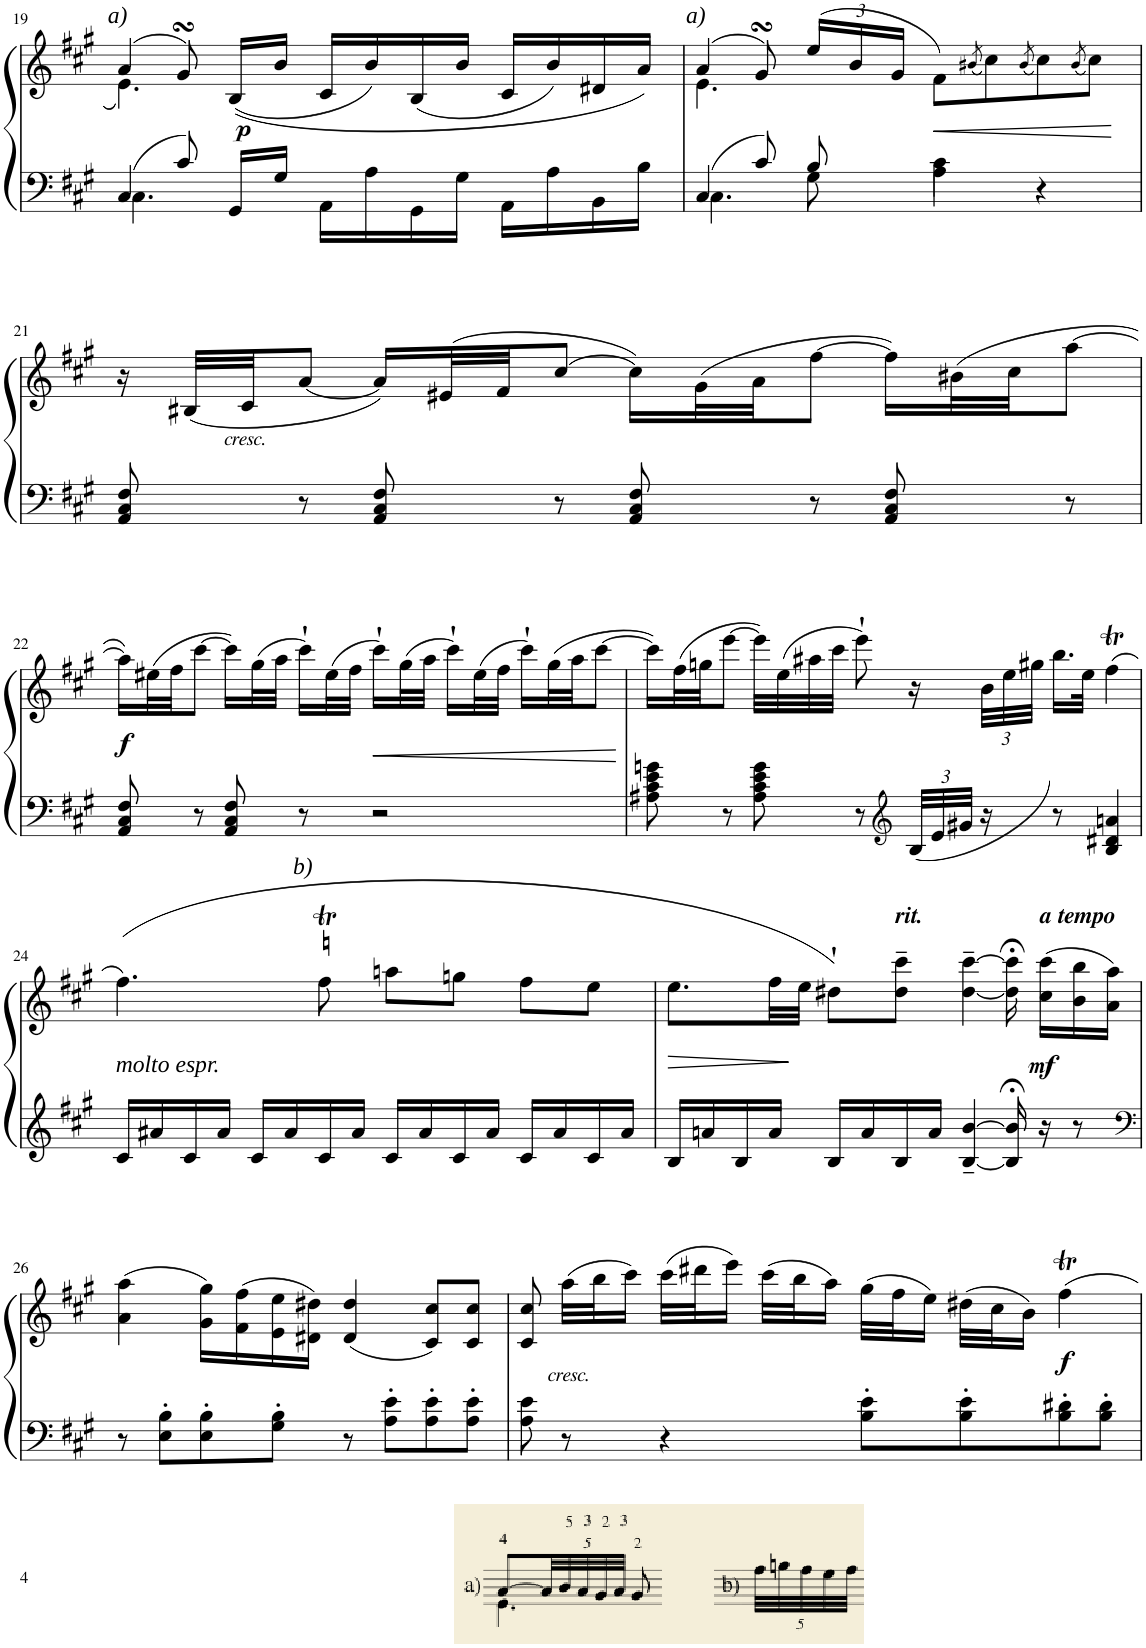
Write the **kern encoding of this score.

**kern	**kern	**dynam
*part1	*part1	*part1
*staff2	*staff1	*staff1/2
*I"Piano	*	*
*I'Pno	*	*
!!LO:PB:g=z
*clefF4	*clefG2	*
*k[f#c#g#]	*k[f#c#g#]	*
*M4/4	*M4/4	*
*met(c)	*met(c)	*
=19	=19	=19
*^	*^	*
!	!	!LO:TX:a:i:t=a)	!	!
4C#/	4.C#\	(4a/	4.e\	.
8c#/	.	8g#sSsS/)	.	.
!	!	!	!	!LO:DY:b
16GG#/LL	8ryy	((16B/LL	8ryy	p
16G#/JJ	.	16b/JJ	.	.
16AA\LL	2ryy	16c#/LL	2ryy	.
16A\	.	16b/)	.	.
16GG#\	.	(16B/	.	.
16G#\JJ	.	16b/JJ	.	.
16AA\LL	.	16c#/LL	.	.
16A\	.	16b/)	.	.
16BB\	.	16d#X/	.	.
16B\JJ	.	16a/JJ)	.	.
=20	=20	=20	=20	=20
!	!	!LO:TX:a:i:t=a)	!	!
4C#/	4.C#\	(4a/	4.e\	.
8c#/	.	8g#sSsS/)	.	.
*	*	*Xbrackettup	*	*
8B/	8G#\	(24ee/LL	8ryy	.
.	.	24b/	.	.
.	.	24g#/JJ	.	.
!	!	!	!	!LO:HP:b
4c#\	4A\	8f#\L)	2ryy	<
.	.	(8qb#X/	.	.
.	.	8cc#\)	.	.
.	.	(8qb#/	.	.
4r	4ryy	8cc#\)	.	.
.	.	(8qb#/	.	.
.	.	8cc#\J)	.	.
*v	*v	*	*	*
*	*v	*v	*
.	.	[
!!LO:LB:g=z
=21	=21	=21
8AA/ 8C#/ 8F#/	16r	.
.	(32B#X/LLL	.
!	!	!LO:DY:b
.	32c#/JJ	other-dynamics
8r	[8a/J	.
8AA/ 8C#/ 8F#/	16a/LL])	.
.	(32e#X/L	.
.	32f#/JJ	.
8r	[8cc#/J	.
8AA/ 8C#/ 8F#/	16cc#\LL])	.
.	(32g#\L	.
.	32a\JJ	.
8r	[8ff#\J	.
8AA/ 8C#/ 8F#/	16ff#\LL])	.
.	(32b#X\L	.
.	32cc#\JJ	.
8r	[8aa\J	.
!!LO:LB:g=z
=22	=22	=22
!	!	!LO:DY:b
8AA/ 8C#/ 8F#/	16aa\LL])	f
.	(32ee#X\L	.
.	32ff#\JJ	.
8r	[8ccc#\J	.
8AA/ 8C#/ 8F#/	16ccc#\LL])	.
.	(32gg#\L	.
.	32aa\JJJ	.
8r	16ccc#`\LL)	.
.	(32ee#\L	.
.	32ff#\JJJ	.
!	!	!LO:HP:b
2r	16ccc#`\LL)	<
.	(32gg#\L	.
.	32aa\JJJ	.
.	16ccc#`\LL)	.
.	(32ee#\L	.
.	32ff#\JJJ	.
.	16ccc#`\LL)	.
.	(32gg#\L	.
.	32aa\JJ	.
.	[8ccc#\J	.
.	.	[
=23	=23	=23
8A#X\ 8c#\ 8e\ 8gn\	16ccc#\LL])	.
.	(32ff#\L	.
.	32ggn\JJ	.
8r	[8eee\J	.
8A#\ 8c#\ 8e\ 8g\	32eee\LLL])	.
.	(32ee\	.
.	32aa#X\	.
.	32ccc#\JJJ	.
8r	8eee`\)	.
*clefG2	*	*
*Xbrackettup	*	*
(48B/LLL	16r	.
48e/	.	.
48g#X/JJJ	.	.
16r	48b\LLL	.
.	48ee\	.
.	48gg#X\JJJ	.
8r	(16.bb\LL	.
.	32ee\JJk	.
4B/ 4d#X/ 4an/	(4ff#T\	.
!!LO:LB:g=z
=24	=24	=24
!LO:TX:a:i:t=molto espr.	!	!
16c#/LL	4.ff#\)	.
16a#X/	.	.
16c#/	.	.
16a#/JJ	.	.
16c#/LL	.	.
16a#/	.	.
!	!LO:TX:a:i:t=b)	!
16c#/	8ff#T\	.
16a#/JJ	.	.
16c#/LL	8aan\L	.
16a#/	.	.
16c#/	8ggn\J	.
16a#/JJ	.	.
16c#/LL	8ff#\L	.
16a#/	.	.
16c#/	8ee\J	.
16a#/JJ	.	.
=25	=25	=25
!	!	!LO:HP:b
16B/LL	8.ee\L	>
16an/	.	.
16B/	.	.
16a/JJ	32ff#\LL	.
.	32ee\JJJ	]
16B/LL	8dd#X`\L)	.
16a/	.	.
!	!LO:TX:a:Bi:t=rit.	!
16B/	8dd#\~ 8ccc#\~J	.
16a/JJ	.	.
[4B/~ [4b/~	[4dd#\~ [4ccc#\~	.
16B/];< 16b/];<	16dd#\];< 16ccc#\];<	.
!	!LO:TX:a:Bi:t=a tempo	!
!	!	!LO:DY:b
16r	(16cc#\ 16ccc#\LL	mf
8r	16b\ 16bb\	.
.	16a\ 16aa\JJ)	.
!!LO:LB:g=z
=26	=26	=26
*clefF4	*	*
8r	(4a\ 4aa\	.
8E\' 8B\'L	.	.
8E\' 8B\'	16g#\ 16gg#\LL)	.
.	(16f#\ 16ff#\	.
8G#\' 8B\'J	16e\ 16ee\	.
.	16d#X\ 16dd#X\JJ)	.
8r	(4d#/ 4dd#/	.
8A\' 8e\'L	.	.
8A\' 8e\'	8c#/ 8cc#/L)	.
8A\' 8e\'J	8c#/ 8cc#/J	.
=27	=27	=27
8A\ 8e\	8c#/ 8cc#/	.
!	!	!LO:DY:b
8r	(32aa\LLL	other-dynamics
.	32bb\J	.
.	16ccc#\JJ)	.
4r	(32ccc#\LLL	.
.	32ddd#X\J	.
.	16eee\JJ)	.
.	(32ccc#\LLL	.
.	32bb\J	.
.	16aa\JJ)	.
8B\' 8e\'L	(32gg#\LLL	.
.	32ff#\J	.
.	16ee\JJ)	.
8B\' 8e\'	(32dd#X\LLL	.
.	32cc#\J	.
.	16b\JJ)	.
!	!	!LO:DY:b
8B\' 8d#X\'	4ff#T\	f
8B\' 8d#\'J	.	.
=	=	=
*-	*-	*-
